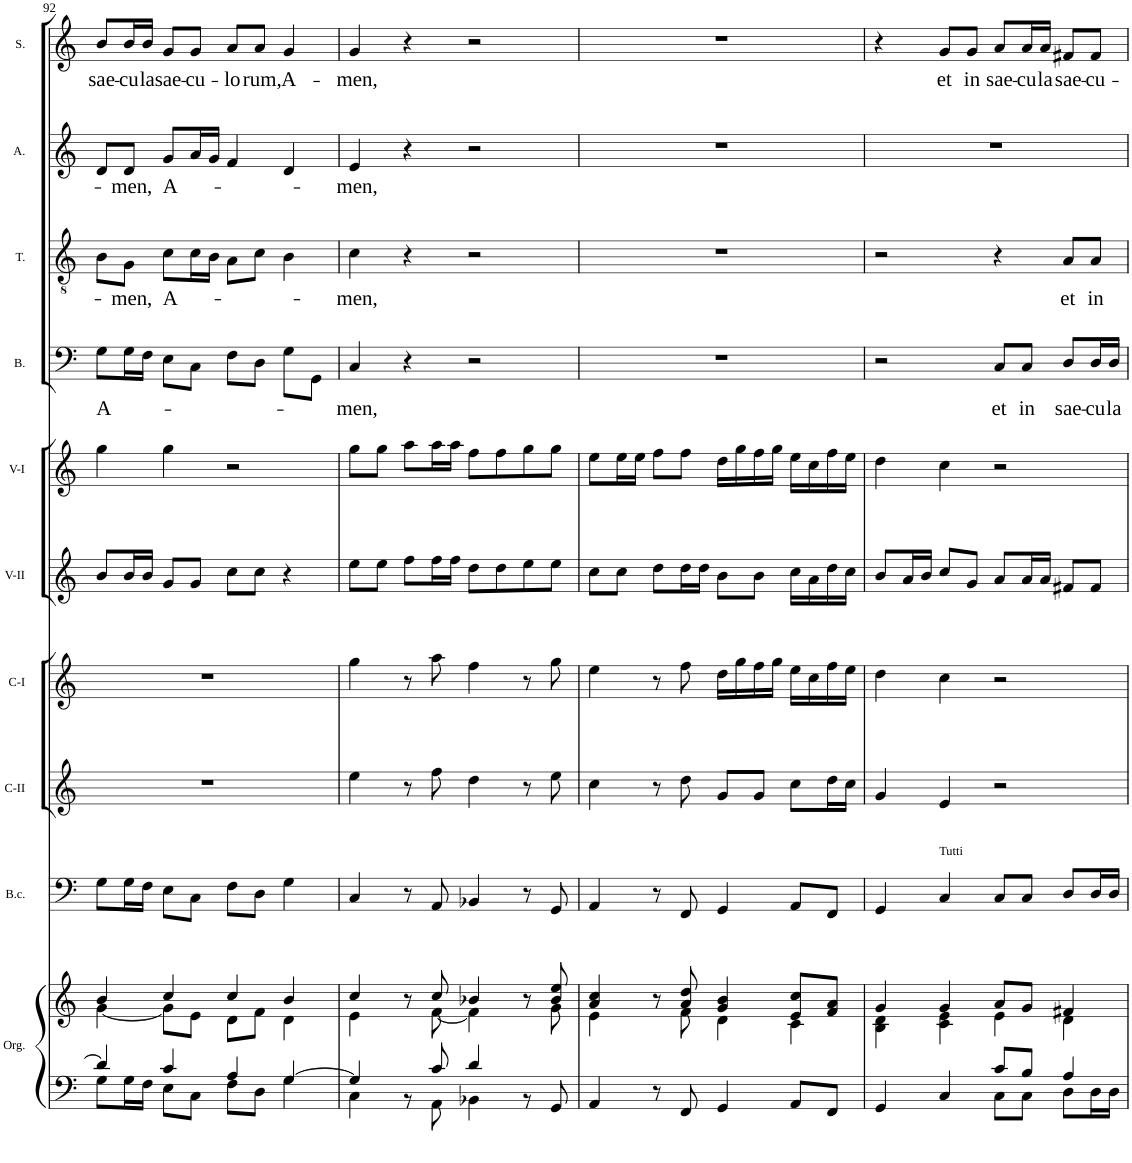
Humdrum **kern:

**kern	**kern	**kern	**kern	**kern	**kern	**kern	**kern	**text	**kern	**text	**kern	**text	**kern	**text
*part10	*part10	*part9	*part8	*part7	*part6	*part5	*part4	*part4	*part3	*part3	*part2	*part2	*part1	*part1
*staff11	*staff10	*staff9	*staff8	*staff7	*staff6	*staff5	*staff4	*staff4	*staff3	*staff3	*staff2	*staff2	*staff1	*staff1
*I"Organ	*	*I"Basso  continuo	*I"Clarino II	*I"Clarino I	*I"Violin II	*I"Violin I	*I"Bass	*	*I"Tenor	*	*I"Alto	*	*I"Soprano	*
*I'Org.	*	*I'B.c.	*I'C-II	*I'C-I	*I'V-II	*I'V-I	*I'B.	*	*I'T.	*	*I'A.	*	*I'S.	*
!!LO:PB:g=z
*clefF4	*clefG2	*clefF4	*clefG2	*clefG2	*clefG2	*clefG2	*clefF4	*	*clefGv2	*	*clefG2	*	*clefG2	*
*	*	*	*Trd1c2	*Trd1c2	*	*	*	*	*	*	*	*	*	*
*k[]	*k[]	*k[]	*k[]	*k[]	*k[]	*k[]	*k[]	*	*k[]	*	*k[]	*	*k[]	*
*M4/4	*M4/4	*M4/4	*M4/4	*M4/4	*M4/4	*M4/4	*M4/4	*	*M4/4	*	*M4/4	*	*M4/4	*
*met(c)	*met(c)	*met(c)	*met(c)	*met(c)	*met(c)	*met(c)	*met(c)	*	*met(c)	*	*met(c)	*	*met(c)	*
=92	=92	=92	=92	=92	=92	=92	=92	=92	=92	=92	=92	=92	=92	=92
*^	*^	*	*	*	*	*	*	*	*	*	*	*	*	*
!	!	!	!	!	!	!	!	!	!	!LO:LY:b	!	!	!	!	!	!LO:LY:b
4d/]	8G\L	4b/	[<4g\	8G\L	1r	1r	8b/L	4gg\	8G\L	A-	8B\L	.	8d/L	.	8b/L	sae-
!	!	!	!	!	!	!	!	!	!	!	!	!LO:LY:b	!	!LO:LY:b	!	!LO:LY:b
.	16G\L	.	.	16G\L	.	.	16b/L	.	16G\L	.	8G\J	-men,	8d/J	-men,	16b/L	-cu-
!	!	!	!	!	!	!	!	!	!	!	!	!	!	!	!	!LO:LY:b
.	16F\JJ	.	.	16F\JJ	.	.	16b/JJ	.	16F\JJ	.	.	.	.	.	16b/JJ	-la
!	!	!	!	!	!	!	!	!	!	!	!	!LO:LY:b	!	!LO:LY:b	!	!LO:LY:b
4c/	8E\L	4cc/	8g\L]	8E\L	.	.	8g/L	4gg\	8E\L	.	8c\L	A-	8g/L	A-	8g/L	sae-
!	!	!	!	!	!	!	!	!	!	!	!	!	!	!	!	!LO:LY:b
.	8C\J	.	8e\J	8C\J	.	.	8g/J	.	8C\J	.	16c\L	.	16a/L	.	8g/J	-cu-
.	.	.	.	.	.	.	.	.	.	.	16B\JJ	.	16g/JJ	.	.	.
!	!	!	!	!	!	!	!	!	!	!	!	!	!	!	!	!LO:LY:b
4A/	8F\L	4cc/	8d\L	8F\L	.	.	8cc\L	2r	8F\L	.	8A\L	.	4f/	.	8a/L	-lo-
!	!	!	!	!	!	!	!	!	!	!	!	!	!	!	!	!LO:LY:b
.	8D\J	.	8f\J	8D\J	.	.	8cc\J	.	8D\J	.	8c\J	.	.	.	8a/J	-rum,
!	!	!	!	!	!	!	!	!	!	!	!	!	!	!	!	!LO:LY:b
[>4G/	4G\	4b/	4d\	4G\	.	.	4r	.	8G\L	.	4B\	.	4d/	.	4g/	A-
.	.	.	.	.	.	.	.	.	8GG\J	.	.	.	.	.	.	.
=93	=93	=93	=93	=93	=93	=93	=93	=93	=93	=93	=93	=93	=93	=93	=93	=93
!	!	!	!	!	!	!	!	!	!	!LO:LY:b	!	!LO:LY:b	!	!LO:LY:b	!	!LO:LY:b
4G/]	4C\	4cc/	4e\	4C/	4ee\	4gg\	8ee\L	8gg\L	4C/	-men,	4c\	-men,	4e/	-men,	4g/	-men,
.	.	.	.	.	.	.	8ee\J	8gg\J	.	.	.	.	.	.	.	.
8ryy	8r	8r	8ryy	8r	8r	8r	8ff\L	8aa\L	4r	.	4r	.	4r	.	4r	.
8c/	8AA\	8cc/	[<8f\	8AA/	8ff\	8aa\	16ff\L	16aa\L	.	.	.	.	.	.	.	.
.	.	.	.	.	.	.	16ff\JJ	16aa\JJ	.	.	.	.	.	.	.	.
4d/	4BB-X\	4b-X/	4f\]	4BB-X/	4dd\	4ff\	8dd\L	8ff\L	2r	.	2r	.	2r	.	2r	.
.	.	.	.	.	.	.	8dd\	8ff\	.	.	.	.	.	.	.	.
4ryy	8r	8r	8ryy	8r	8r	8r	8ee\	8gg\	.	.	.	.	.	.	.	.
.	8GG/	8b-/ 8ee/	8g\	8GG/	8ee\	8gg\	8ee\J	8gg\J	.	.	.	.	.	.	.	.
*v	*v	*	*	*	*	*	*	*	*	*	*	*	*	*	*	*
=94	=94	=94	=94	=94	=94	=94	=94	=94	=94	=94	=94	=94	=94	=94	=94
4AA/	4a/ 4cc/	4e\	4AA/	4cc\	4ee\	8cc\L	8ee\L	1r	.	1r	.	1r	.	1r	.
.	.	.	.	.	.	8cc\J	16ee\L	.	.	.	.	.	.	.	.
.	.	.	.	.	.	.	16ee\JJ	.	.	.	.	.	.	.	.
8r	8r	8ryy	8r	8r	8r	8dd\L	8ff\L	.	.	.	.	.	.	.	.
8FF/	8a/ 8dd/	8f\	8FF/	8dd\	8ff\	16dd\L	8ff\J	.	.	.	.	.	.	.	.
.	.	.	.	.	.	16dd\JJ	.	.	.	.	.	.	.	.	.
4GG/	4g/ 4b/	4d\	4GG/	8g/L	16dd\LL	8b\L	16dd\LL	.	.	.	.	.	.	.	.
.	.	.	.	.	16gg\	.	16gg\	.	.	.	.	.	.	.	.
.	.	.	.	8g/J	16ff\	8b\J	16ff\	.	.	.	.	.	.	.	.
.	.	.	.	.	16gg\JJ	.	16gg\JJ	.	.	.	.	.	.	.	.
8AA/L	8e/ 8cc/L	4c\	8AA/L	8cc\L	16ee\LL	16cc\LL	16ee\LL	.	.	.	.	.	.	.	.
.	.	.	.	.	16cc\	16a\	16cc\	.	.	.	.	.	.	.	.
8FF/J	8f/ 8a/J	.	8FF/J	16dd\L	16ff\	16dd\	16ff\	.	.	.	.	.	.	.	.
.	.	.	.	16cc\JJ	16ee\JJ	16cc\JJ	16ee\JJ	.	.	.	.	.	.	.	.
=95	=95	=95	=95	=95	=95	=95	=95	=95	=95	=95	=95	=95	=95	=95	=95
*^	*	*	*	*	*	*	*	*	*	*	*	*	*	*	*
4GG/	2ryy	4g/	4B\ 4d\	4GG/	4g/	4dd\	8b/L	4dd\	2r	.	2r	.	1r	.	4r	.
.	.	.	.	.	.	.	16a/L	.	.	.	.	.	.	.	.	.
.	.	.	.	.	.	.	16b/JJ	.	.	.	.	.	.	.	.	.
!	!	!	!	!LO:TX:a:t=Tutti	!	!	!	!	!	!	!	!	!	!	!	!
!	!	!	!	!	!	!	!	!	!	!	!	!	!	!	!	!LO:LY:b
4C/	.	4g/	4c\ 4e\	4C/	4e/	4cc\	8cc/L	4cc\	.	.	.	.	.	.	8g/L	et
!	!	!	!	!	!	!	!	!	!	!	!	!	!	!	!	!LO:LY:b
.	.	.	.	.	.	.	8g/J	.	.	.	.	.	.	.	8g/J	in
!	!	!	!	!	!	!	!	!	!	!LO:LY:b	!	!	!	!	!	!LO:LY:b
8c/L	8C\L	8a/L	4e\	8C/L	2r	2r	8a/L	2r	8C/L	et	4r	.	.	.	8a/L	sae-
!	!	!	!	!	!	!	!	!	!	!LO:LY:b	!	!	!	!	!	!LO:LY:b
8B/J	8C\J	8g/J	.	8C/J	.	.	16a/L	.	8C/J	in	.	.	.	.	16a/L	-cu-
!	!	!	!	!	!	!	!	!	!	!	!	!	!	!	!	!LO:LY:b
.	.	.	.	.	.	.	16a/JJ	.	.	.	.	.	.	.	16a/JJ	-la
!	!	!	!	!	!	!	!	!	!	!LO:LY:b	!	!LO:LY:b	!	!	!	!LO:LY:b
4A/	8D\L	4f#X/	4d\	8D/L	.	.	8f#X/L	.	8D/L	sae-	8A/L	et	.	.	8f#X/L	sae-
!	!	!	!	!	!	!	!	!	!	!LO:LY:b	!	!LO:LY:b	!	!	!	!LO:LY:b
.	16D\L	.	.	16D/L	.	.	8f#/J	.	16D/L	-cu-	8A/J	in	.	.	8f#/J	-cu-
!	!	!	!	!	!	!	!	!	!	!LO:LY:b	!	!	!	!	!	!
.	16D\JJ	.	.	16D/JJ	.	.	.	.	16D/JJ	-la	.	.	.	.	.	.
*v	*v	*	*	*	*	*	*	*	*	*	*	*	*	*	*	*
*	*v	*v	*	*	*	*	*	*	*	*	*	*	*	*	*
=	=	=	=	=	=	=	=	=	=	=	=	=	=	=
*-	*-	*-	*-	*-	*-	*-	*-	*-	*-	*-	*-	*-	*-	*-
